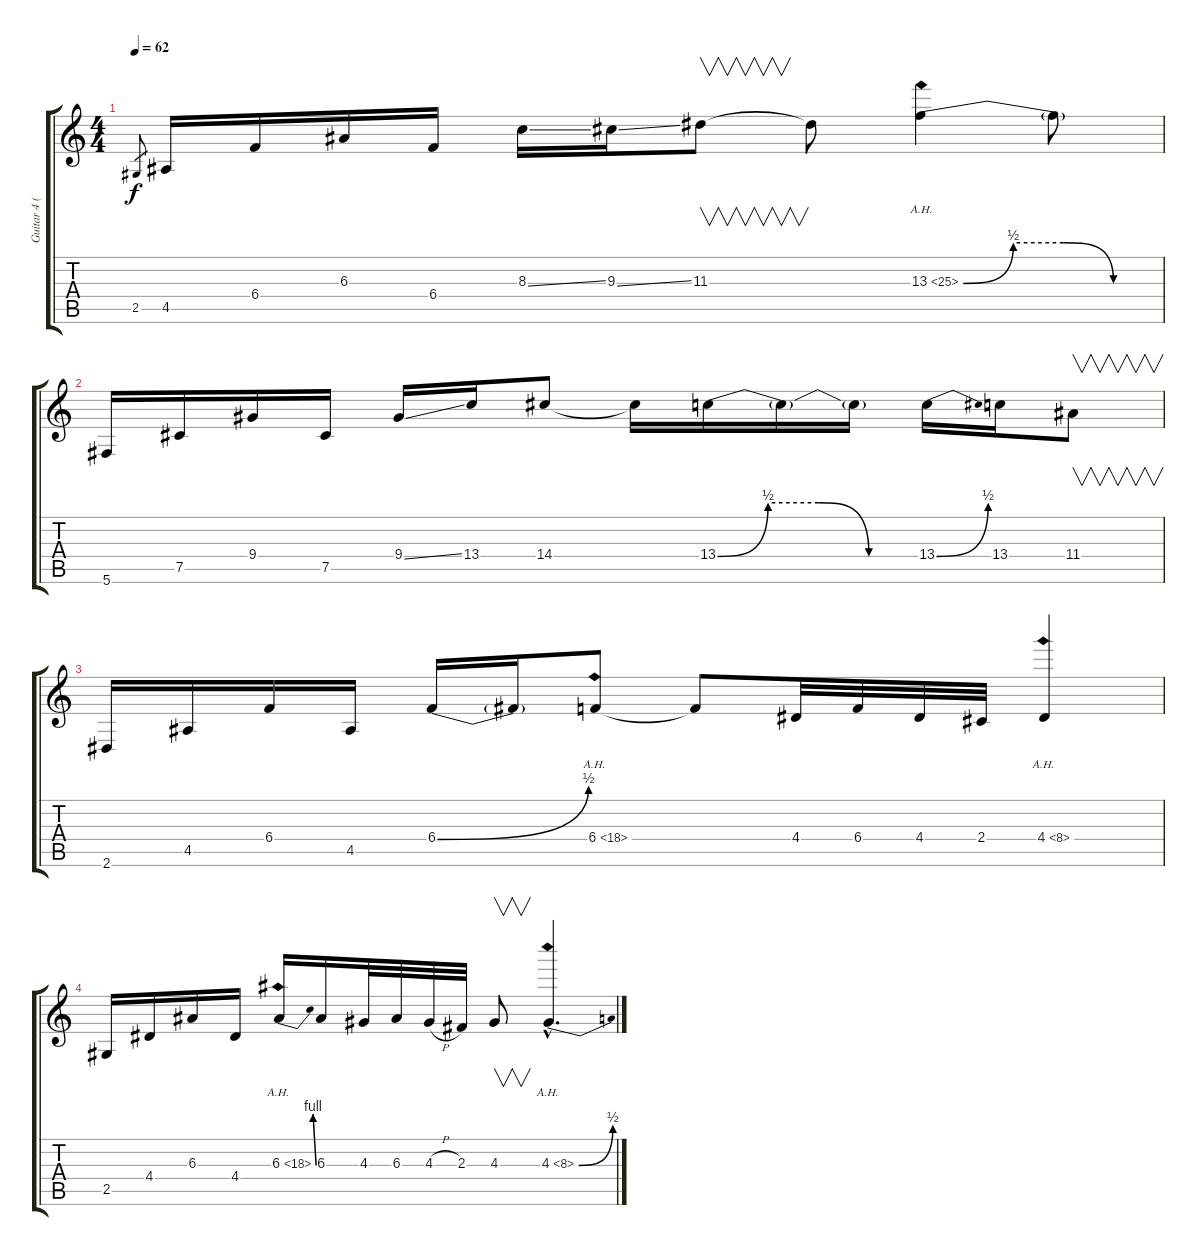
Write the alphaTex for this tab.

\track ("Guitar 4 (solo)" "Guitar 4 (") {instrument distortionguitar}
\staff {score tabs}
\tuning (Db4 Ab3 E3 B2 Gb2 Db2) {hide}
\ts (4 4)
\tempo 62
\clef g2
\ks c
2.5.8{gr dy f} 4.5.16 6.4.16 6.3.16 6.4.16 8.3{ss}.16 9.3{ss}.16 11.3.8{v} 11.3{t}.8 13.3{be (custom 0 0 15 2 30 2 45 0 60 0) ah 12}.4 13.3{t}.8 |
5.6.16 7.5.16 9.4.16 7.5.16 9.4{ss}.16 13.4.16 14.4.8 14.4{t}.16 13.4{be (custom 0 0 15 2 30 2 45 0 60 0)}.16 13.4{t}.16 13.4{t}.16 13.4{be (bend 0 0 60 2)}.16 13.4.16 11.4.8{v} |
2.6.16 4.5.16 6.4.16 4.5.16 6.4{be (bend 0 0 60 2)}.16 6.4{t}.16 6.4{ah 12}.8 6.4{t}.8 4.4.32 6.4.32 4.4.32 2.4.32 4.4{ah 4}.4 |
2.5.16 4.4.16 6.3.16 4.4.16 6.3{be (bend 0 0 60 4) ah 12}.16 6.3.16 4.3.32 6.3.32 4.3{h}.32 2.3.32 4.3.8{v} 4.3{be (bend 0 0 60 2) ah 4 hac}.4{d}
